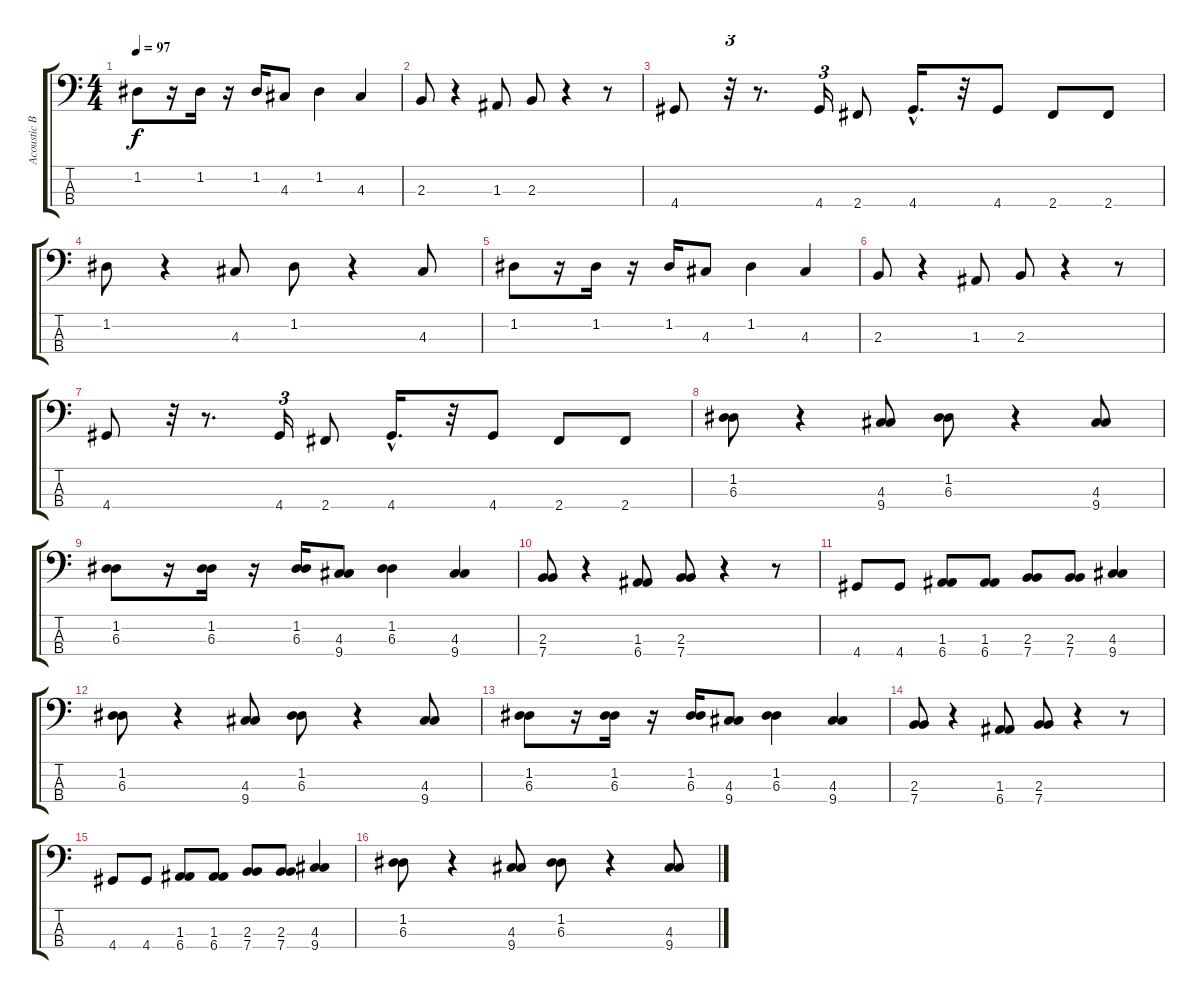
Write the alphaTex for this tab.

\track ("Acoustic Bass" "Acoustic B") {instrument acousticbass}
\staff {score tabs}
\tuning (G2 D2 A1 E1) {hide}
\ts (4 4)
\tempo 97
\clef f4
\ks c
1.2.8{dy f} r.16 1.2.16 r.16 1.2.16 4.3.8 1.2.4 4.3.4 |
2.3.8 r.4 1.3.8 2.3.8 r.4 r.8 |
4.4.8 r.32{tu (3 2)} r.8{d} 4.4.16{tu (3 2)} 2.4.8 4.4{hac}.16{d} r.32 4.4.8 2.4.8 2.4.8 |
1.2.8 r.4 4.3.8 1.2.8 r.4 4.3.8 |
1.2.8 r.16 1.2.16 r.16 1.2.16 4.3.8 1.2.4 4.3.4 |
2.3.8 r.4 1.3.8 2.3.8 r.4 r.8 |
4.4.8 r.32{tu (3 2)} r.8{d} 4.4.16{tu (3 2)} 2.4.8 4.4{hac}.16{d} r.32 4.4.8 2.4.8 2.4.8 |
(1.2 6.3).8 r.4 (4.3 9.4).8 (1.2 6.3).8 r.4 (4.3 9.4).8 |
(1.2 6.3).8 r.16 (1.2 6.3).16 r.16 (1.2 6.3).16 (4.3 9.4).8 (1.2 6.3).4 (4.3 9.4).4 |
(2.3 7.4).8 r.4 (1.3 6.4).8 (2.3 7.4).8 r.4 r.8 |
4.4.8 4.4.8 (1.3 6.4).8 (1.3 6.4).8 (2.3 7.4).8 (2.3 7.4).8 (4.3 9.4).4 |
(1.2 6.3).8 r.4 (4.3 9.4).8 (1.2 6.3).8 r.4 (4.3 9.4).8 |
(1.2 6.3).8 r.16 (1.2 6.3).16 r.16 (1.2 6.3).16 (4.3 9.4).8 (1.2 6.3).4 (4.3 9.4).4 |
(2.3 7.4).8 r.4 (1.3 6.4).8 (2.3 7.4).8 r.4 r.8 |
4.4.8 4.4.8 (1.3 6.4).8 (1.3 6.4).8 (2.3 7.4).8 (2.3 7.4).8 (4.3 9.4).4 |
(1.2 6.3).8 r.4 (4.3 9.4).8 (1.2 6.3).8 r.4 (4.3 9.4).8
